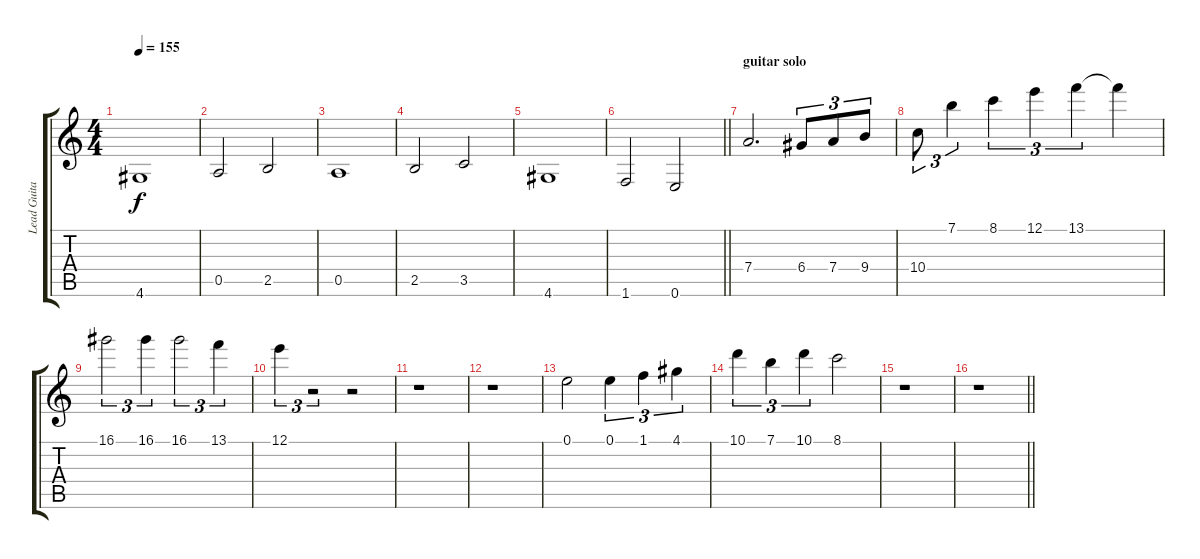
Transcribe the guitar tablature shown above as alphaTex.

\track ("Lead Guitar 2" "Lead Guita") {instrument overdrivenguitar}
\staff {score tabs}
\tuning (E4 B3 G3 D3 A2 E2) {hide}
\ts (4 4)
\tempo 155
\clef g2
\ks aminor
4.6.1{dy f} |
0.5.2 2.5.2 |
0.5.1 |
2.5.2 3.5.2 |
4.6.1 |
\barLineRight lightlight
1.6.2 0.6.2 |
\section ("" "guitar solo")
7.4.2{d} 6.4.8{tu (3 2)} 7.4.8{tu (3 2)} 9.4.8{tu (3 2)} |
10.4.8{tu (3 2)} 7.1.4{tu (3 2)} 8.1.4{tu (3 2)} 12.1.4{tu (3 2)} 13.1.4{tu (3 2)} 13.1{t}.4 |
16.1.2{tu (3 2)} 16.1.4{tu (3 2)} 16.1.2{tu (3 2)} 13.1.4{tu (3 2)} |
12.1.4{tu (3 2)} r.2{tu (3 2)} r.2 |
r.1 |
r.1 |
0.1.2 0.1.4{tu (3 2)} 1.1.4{tu (3 2)} 4.1.4{tu (3 2)} |
10.1.4{tu (3 2)} 7.1.4{tu (3 2)} 10.1.4{tu (3 2)} 8.1.2 |
r.1 |
\barLineRight lightlight
r.1
